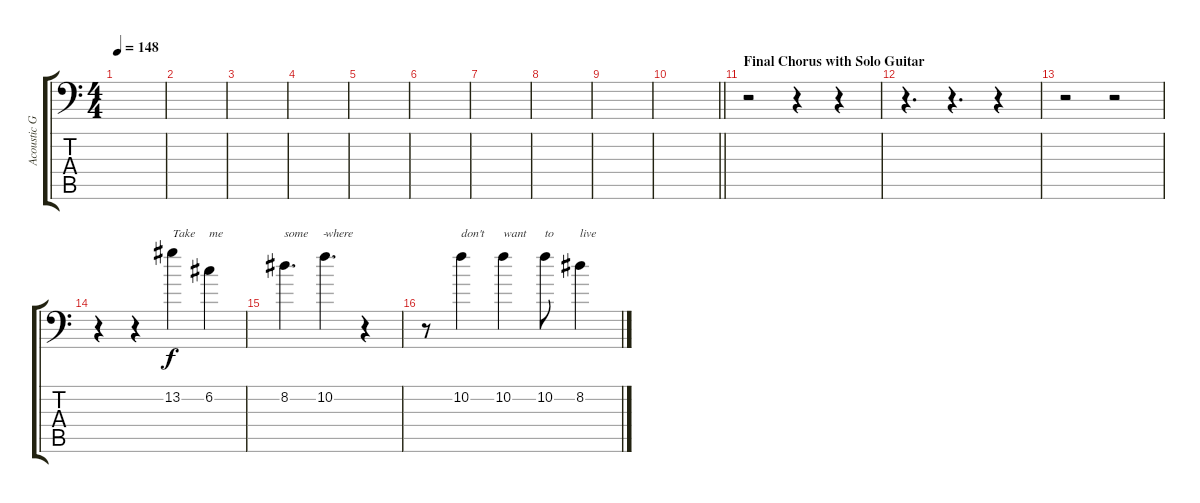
\track ("Acoustic Guitar 2 and Voice" "Acoustic G") {instrument acousticguitarsteel}
\staff {score tabs}
\tuning (C4 G3 Eb3 Bb2 F2 Bb1) {hide}
\ts (4 4)
\tempo 148
\clef f4
\ks c
|
|
|
|
|
|
|
|
|
\barLineRight lightlight
|
\section ("" "Final Chorus with Solo Guitar")
r.2 r.4 r.4 |
r.4{d} r.4{d} r.4 |
r.2 r.2 |
r.4{volume 16 instrument cello} r.4 13.2.4{txt "Take"} 6.2.4{txt "me"} |
8.2.4{d txt "some     -"} 10.2.4{d txt "where"} r.4 |
r.8 10.2.4{txt "don't"} 10.2.4{txt "want"} 10.2.8{txt "to"} 8.2.4{txt "live"}
